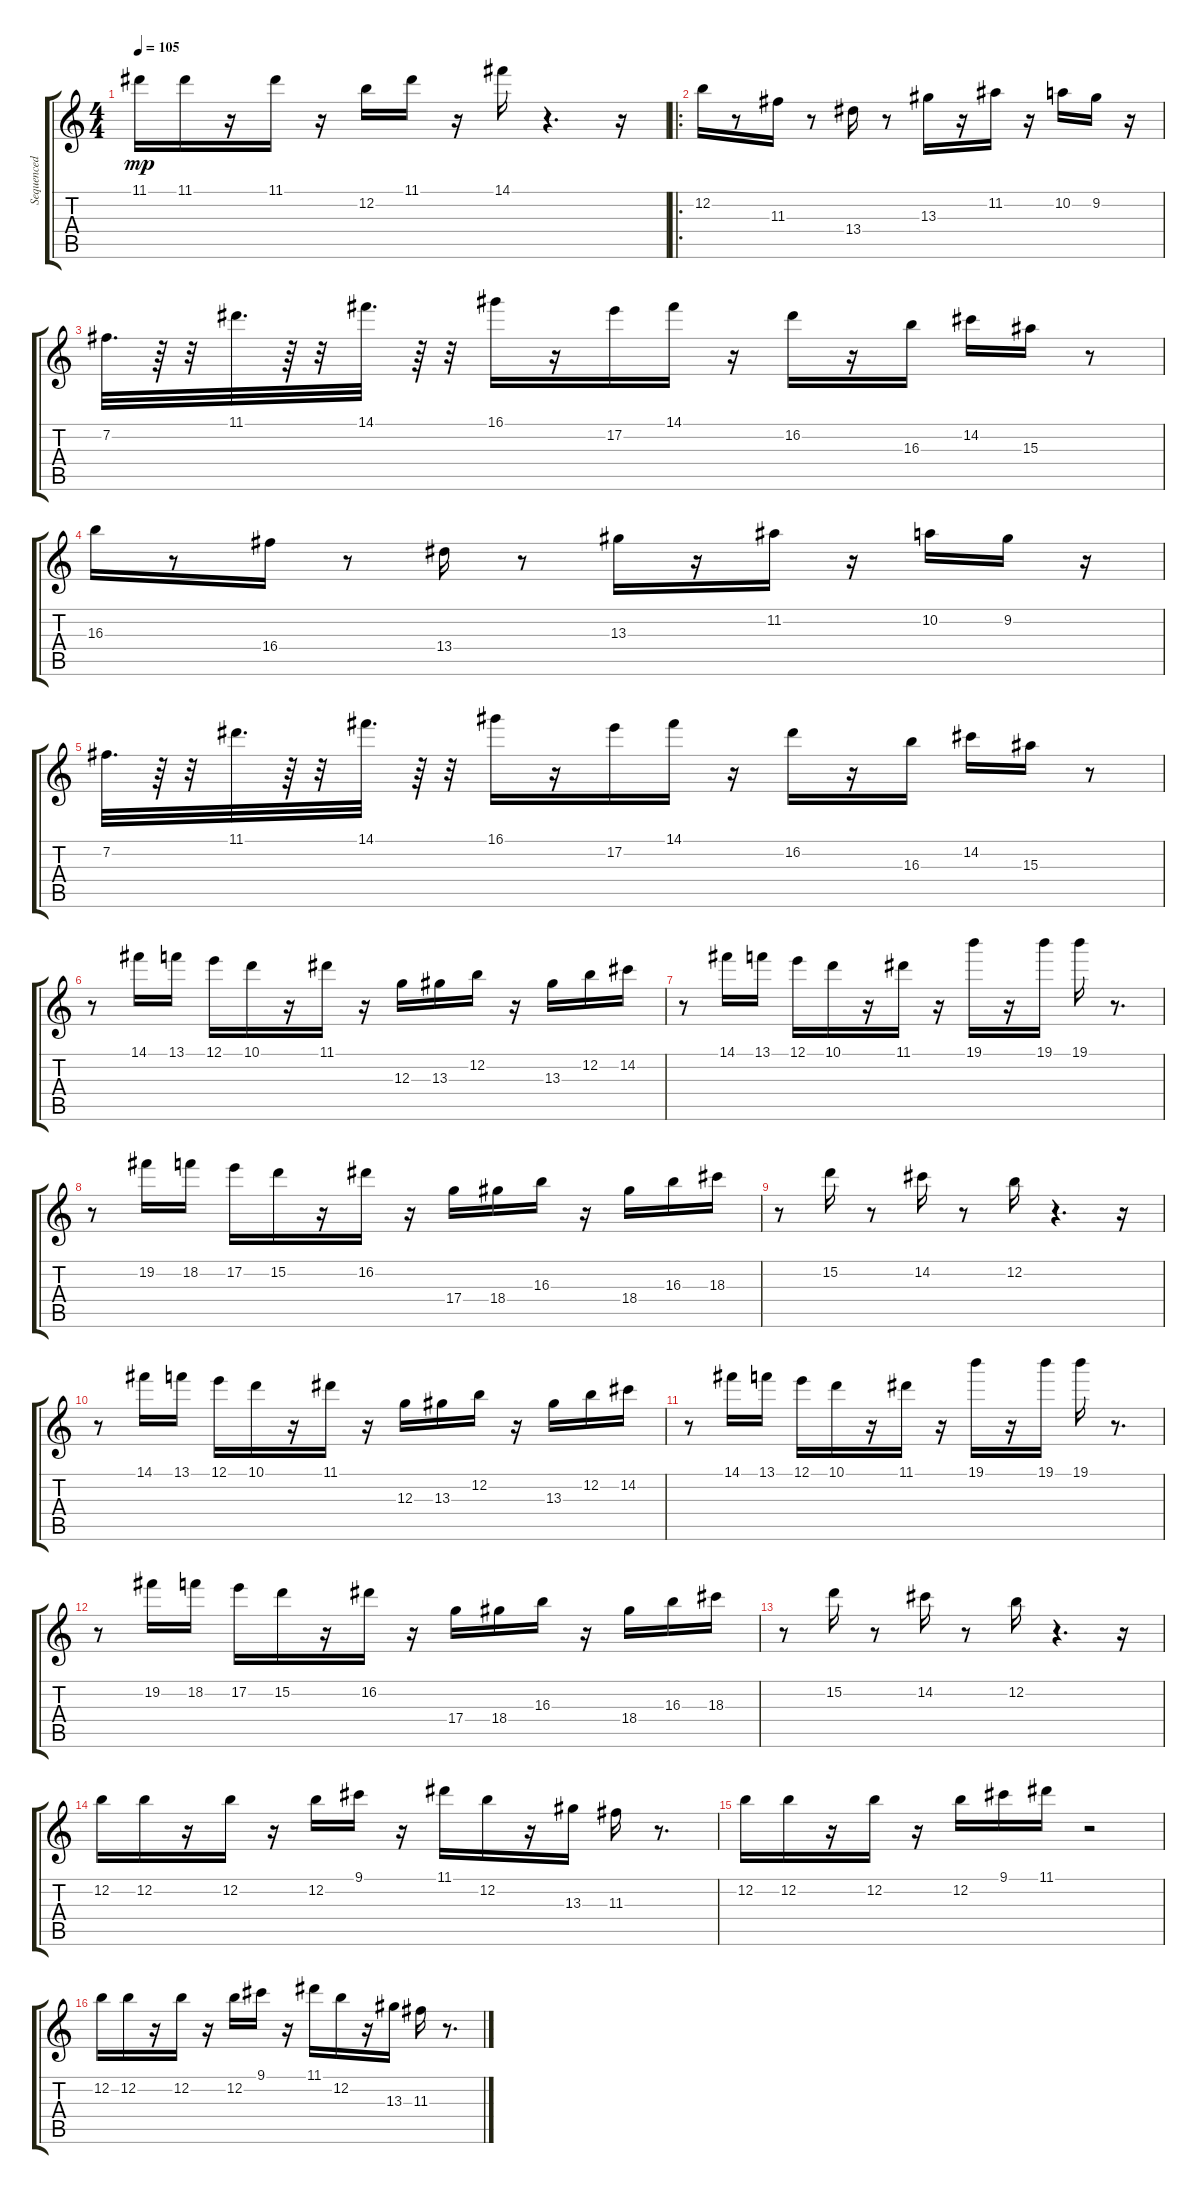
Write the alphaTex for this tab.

\track ("Sequenced by P.J. Barnes" "Sequenced ") {instrument distortionguitar}
\staff {score tabs}
\tuning (E4 B3 G3 D3 A2 E2) {hide}
\ts (4 4)
\tempo 105
\clef g2
\ks c
11.1.16{dy mp instrument distortionguitar} 11.1.16 r.16 11.1.16 r.16 12.2.16 11.1.16 r.16 14.1.16 r.4{d} r.16 |
\ro
12.2.16 r.8 11.3.16 r.8 13.4.16 r.8 13.3.16 r.16 11.2.16 r.16 10.2.16 9.2.16 r.16 |
7.2.32{d} r.64 r.32 11.1.32{d} r.64 r.32 14.1.32{d} r.64 r.32 16.1.16 r.16 17.2.16 14.1.16 r.16 16.2.16 r.16 16.3.16 14.2.16 15.3.16 r.8 |
16.3.16 r.8 16.4.16 r.8 13.4.16 r.8 13.3.16 r.16 11.2.16 r.16 10.2.16 9.2.16 r.16 |
7.2.32{d} r.64 r.32 11.1.32{d} r.64 r.32 14.1.32{d} r.64 r.32 16.1.16 r.16 17.2.16 14.1.16 r.16 16.2.16 r.16 16.3.16 14.2.16 15.3.16 r.8 |
r.8 14.1.16 13.1.16 12.1.16 10.1.16 r.16 11.1.16 r.16 12.3.16 13.3.16 12.2.16 r.16 13.3.16 12.2.16 14.2.16 |
r.8 14.1.16 13.1.16 12.1.16 10.1.16 r.16 11.1.16 r.16 19.1.16 r.16 19.1.16 19.1.16 r.8{d} |
r.8 19.2.16 18.2.16 17.2.16 15.2.16 r.16 16.2.16 r.16 17.4.16 18.4.16 16.3.16 r.16 18.4.16 16.3.16 18.3.16 |
r.8 15.2.16 r.8 14.2.16 r.8 12.2.16 r.4{d} r.16 |
r.8 14.1.16 13.1.16 12.1.16 10.1.16 r.16 11.1.16 r.16 12.3.16 13.3.16 12.2.16 r.16 13.3.16 12.2.16 14.2.16 |
r.8 14.1.16 13.1.16 12.1.16 10.1.16 r.16 11.1.16 r.16 19.1.16 r.16 19.1.16 19.1.16 r.8{d} |
r.8 19.2.16 18.2.16 17.2.16 15.2.16 r.16 16.2.16 r.16 17.4.16 18.4.16 16.3.16 r.16 18.4.16 16.3.16 18.3.16 |
r.8 15.2.16 r.8 14.2.16 r.8 12.2.16 r.4{d} r.16 |
12.2.16 12.2.16 r.16 12.2.16 r.16 12.2.16 9.1.16 r.16 11.1.16 12.2.16 r.16 13.3.16 11.3.16 r.8{d} |
12.2.16 12.2.16 r.16 12.2.16 r.16 12.2.16 9.1.16 11.1.16 r.2 |
12.2.16 12.2.16 r.16 12.2.16 r.16 12.2.16 9.1.16 r.16 11.1.16 12.2.16 r.16 13.3.16 11.3.16 r.8{d}
